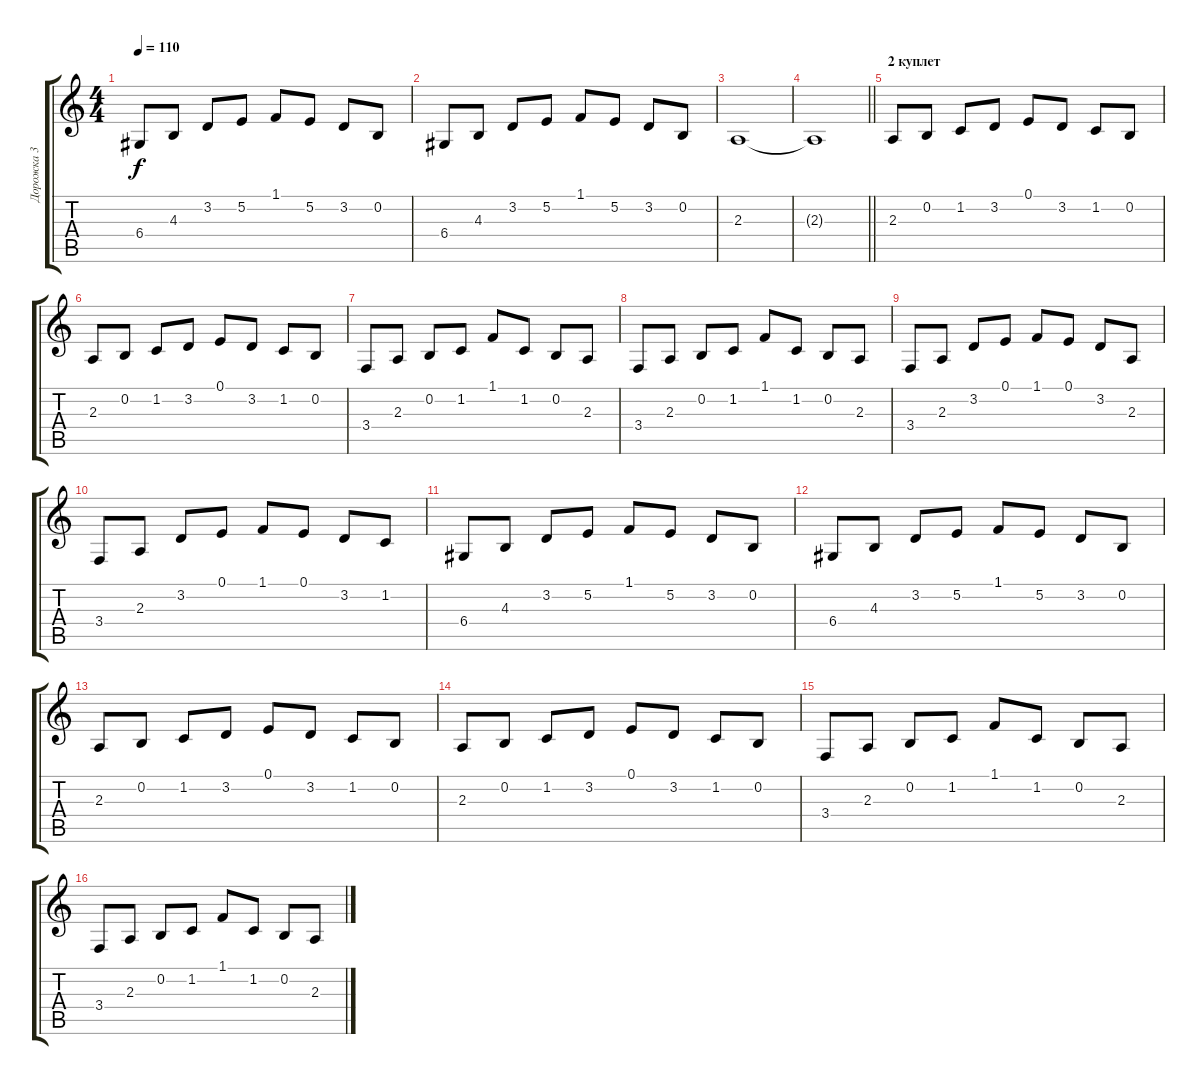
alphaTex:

\track ("Дорожка 3" "Дорожка 3") {instrument violin}
\staff {score tabs}
\tuning (E4 B3 G3 D3 A2 E2) {hide}
\ts (4 4)
\tempo 110
\clef g2
\ks c
6.4.8{dy f} 4.3.8 3.2.8 5.2.8 1.1.8 5.2.8 3.2.8 0.2.8 |
6.4.8 4.3.8 3.2.8 5.2.8 1.1.8 5.2.8 3.2.8 0.2.8 |
2.3.1 |
\barLineRight lightlight
2.3{t}.1 |
\section ("" "2 куплет")
2.3.8 0.2.8 1.2.8 3.2.8 0.1.8 3.2.8 1.2.8 0.2.8 |
2.3.8 0.2.8 1.2.8 3.2.8 0.1.8 3.2.8 1.2.8 0.2.8 |
3.4.8 2.3.8 0.2.8 1.2.8 1.1.8 1.2.8 0.2.8 2.3.8 |
3.4.8 2.3.8 0.2.8 1.2.8 1.1.8 1.2.8 0.2.8 2.3.8 |
3.4.8 2.3.8 3.2.8 0.1.8 1.1.8 0.1.8 3.2.8 2.3.8 |
3.4.8 2.3.8 3.2.8 0.1.8 1.1.8 0.1.8 3.2.8 1.2.8 |
6.4.8 4.3.8 3.2.8 5.2.8 1.1.8 5.2.8 3.2.8 0.2.8 |
6.4.8 4.3.8 3.2.8 5.2.8 1.1.8 5.2.8 3.2.8 0.2.8 |
2.3.8 0.2.8 1.2.8 3.2.8 0.1.8 3.2.8 1.2.8 0.2.8 |
2.3.8 0.2.8 1.2.8 3.2.8 0.1.8 3.2.8 1.2.8 0.2.8 |
3.4.8 2.3.8 0.2.8 1.2.8 1.1.8 1.2.8 0.2.8 2.3.8 |
3.4.8 2.3.8 0.2.8 1.2.8 1.1.8 1.2.8 0.2.8 2.3.8
